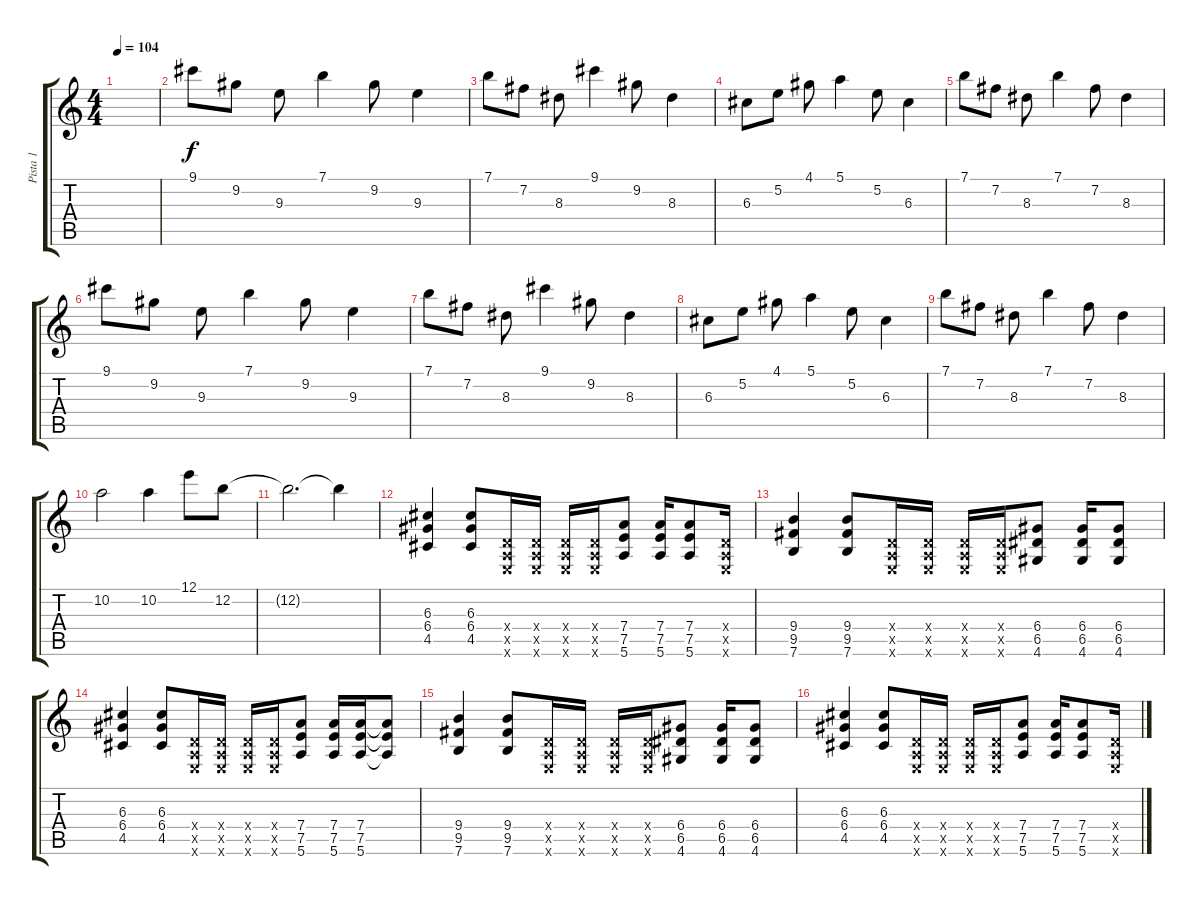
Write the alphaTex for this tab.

\track ("Pista 1" "Pista 1") {instrument distortionguitar}
\staff {score tabs}
\tuning (E4 B3 G3 D3 A2 E2) {hide}
\ts (4 4)
\tempo 104
\clef g2
\ks c
|
9.1.8{volume 10 instrument distortionguitar} 9.2.8 9.3.8 7.1.4 9.2.8 9.3.4 |
7.1.8 7.2.8 8.3.8 9.1.4 9.2.8 8.3.4 |
6.3.8 5.2.8 4.1.8 5.1.4 5.2.8 6.3.4 |
7.1.8 7.2.8 8.3.8 7.1.4 7.2.8 8.3.4 |
9.1.8{volume 10 instrument distortionguitar} 9.2.8 9.3.8 7.1.4 9.2.8 9.3.4 |
7.1.8 7.2.8 8.3.8 9.1.4 9.2.8 8.3.4 |
6.3.8 5.2.8 4.1.8 5.1.4 5.2.8 6.3.4 |
7.1.8 7.2.8 8.3.8 7.1.4 7.2.8 8.3.4 |
10.2.2 10.2.4 12.1.8 12.2.8 |
12.2{t}.2{d} 12.2{t}.4 |
(6.3 6.4 4.5).4 (6.3 6.4 4.5).8 (0.4{x} 0.5{x} 0.6{x}).16 (0.4{x} 0.5{x} 0.6{x}).16 (0.4{x} 0.5{x} 0.6{x}).16 (0.4{x} 0.5{x} 0.6{x}).16 (7.4 7.5 5.6).8 (7.4 7.5 5.6).16 (7.4 7.5 5.6).8 (0.4{x} 0.5{x} 0.6{x}).16 |
(9.4 9.5 7.6).4 (9.4 9.5 7.6).8 (0.4{x} 0.5{x} 0.6{x}).16 (0.4{x} 0.5{x} 0.6{x}).16 (0.4{x} 0.5{x} 0.6{x}).16 (0.4{x} 0.5{x} 0.6{x}).16 (6.4 6.5 4.6).8 (6.4 6.5 4.6).16 (6.4 6.5 4.6).8 |
(6.3 6.4 4.5).4 (6.3 6.4 4.5).8 (0.4{x} 0.5{x} 0.6{x}).16 (0.4{x} 0.5{x} 0.6{x}).16 (0.4{x} 0.5{x} 0.6{x}).16 (0.4{x} 0.5{x} 0.6{x}).16 (7.4 7.5 5.6).8 (7.4 7.5 5.6).16 (7.4 7.5 5.6).16 (7.4{t} 7.5{t} 5.6{t}).8 |
(9.4 9.5 7.6).4 (9.4 9.5 7.6).8 (0.4{x} 0.5{x} 0.6{x}).16 (0.4{x} 0.5{x} 0.6{x}).16 (0.4{x} 0.5{x} 0.6{x}).16 (0.4{x} 0.5{x} 0.6{x}).16 (6.4 6.5 4.6).8 (6.4 6.5 4.6).16 (6.4 6.5 4.6).8 |
(6.3 6.4 4.5).4 (6.3 6.4 4.5).8 (0.4{x} 0.5{x} 0.6{x}).16 (0.4{x} 0.5{x} 0.6{x}).16 (0.4{x} 0.5{x} 0.6{x}).16 (0.4{x} 0.5{x} 0.6{x}).16 (7.4 7.5 5.6).8 (7.4 7.5 5.6).16 (7.4 7.5 5.6).8 (0.4{x} 0.5{x} 0.6{x}).16
